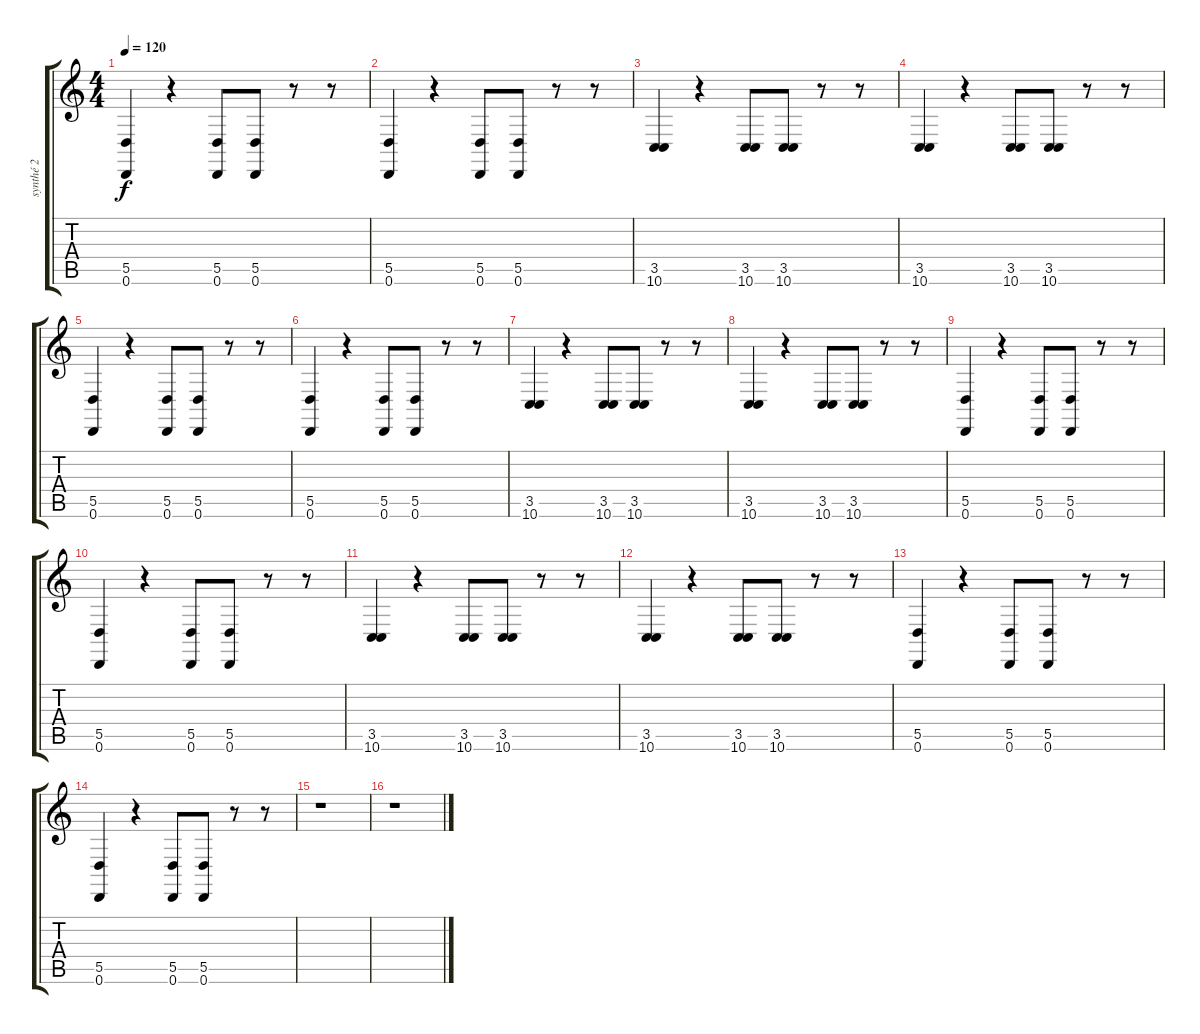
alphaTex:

\track ("synthé 2" "synthé 2") {instrument synthvoice}
\staff {score tabs}
\tuning (E4 B3 G3 D3 A2 D2) {hide}
\ts (4 4)
\tempo 120
\clef g2
\ks c
(5.5 0.6).4{dy f instrument synthvoice} r.4 (5.5 0.6).8 (5.5 0.6).8 r.8 r.8 |
(5.5 0.6).4 r.4 (5.5 0.6).8 (5.5 0.6).8 r.8 r.8 |
(3.5 10.6).4 r.4 (3.5 10.6).8 (3.5 10.6).8 r.8 r.8 |
(3.5 10.6).4 r.4 (3.5 10.6).8 (3.5 10.6).8 r.8 r.8 |
(5.5 0.6).4 r.4 (5.5 0.6).8 (5.5 0.6).8 r.8 r.8 |
(5.5 0.6).4 r.4 (5.5 0.6).8 (5.5 0.6).8 r.8 r.8 |
(3.5 10.6).4 r.4 (3.5 10.6).8 (3.5 10.6).8 r.8 r.8 |
(3.5 10.6).4 r.4 (3.5 10.6).8 (3.5 10.6).8 r.8 r.8 |
(5.5 0.6).4 r.4 (5.5 0.6).8 (5.5 0.6).8 r.8 r.8 |
(5.5 0.6).4 r.4 (5.5 0.6).8 (5.5 0.6).8 r.8 r.8 |
(3.5 10.6).4 r.4 (3.5 10.6).8 (3.5 10.6).8 r.8 r.8 |
(3.5 10.6).4 r.4 (3.5 10.6).8 (3.5 10.6).8 r.8 r.8 |
(5.5 0.6).4 r.4 (5.5 0.6).8 (5.5 0.6).8 r.8 r.8 |
(5.5 0.6).4 r.4 (5.5 0.6).8 (5.5 0.6).8 r.8 r.8 |
r.1 |
r.1
